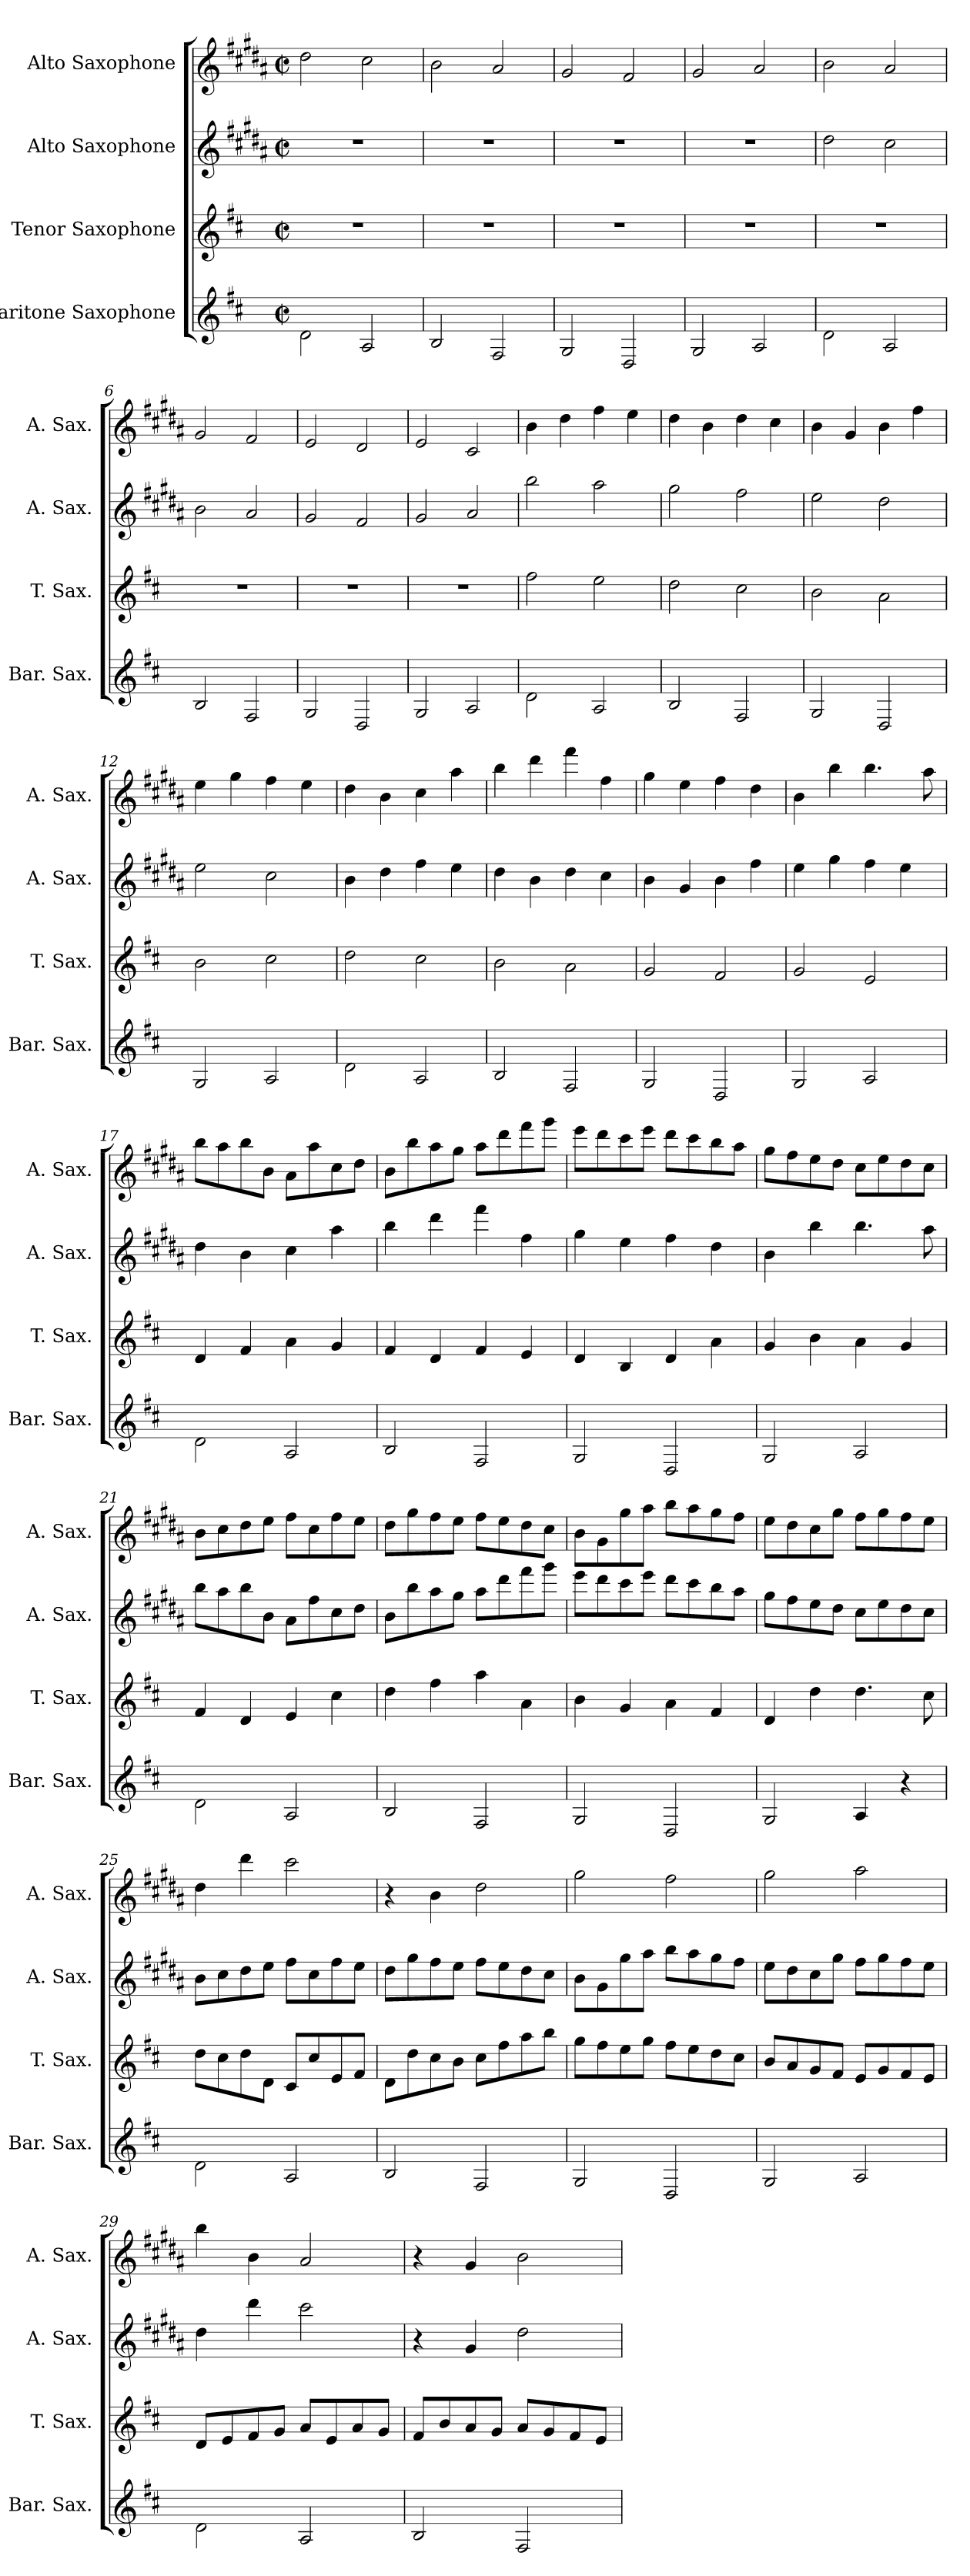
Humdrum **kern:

**kern	**kern	**kern	**kern
*part4	*part3	*part2	*part1
*staff4	*staff3	*staff2	*staff1
*I"Baritone Saxophone	*I"Tenor Saxophone	*I"Alto Saxophone	*I"Alto Saxophone
*I'Bar. Sax.	*I'T. Sax.	*I'A. Sax.	*I'A. Sax.
*clefG2	*clefG2	*clefG2	*clefG2
*ITrd12c21	*ITrd8c14	*ITrd5c9	*ITrd5c9
*k[f#c#]	*k[f#c#]	*k[f#c#]	*k[f#c#]
*D:	*D:	*D:	*D:
*M2/2	*M2/2	*M2/2	*M2/2
*met(c|)	*met(c|)	*met(c|)	*met(c|)
=1	=1	=1	=1
2D\	1r	1r	2f#\
2AA/	.	.	2e\
=2	=2	=2	=2
2BB/	1r	1r	2d\
2FF#/	.	.	2c#/
=3	=3	=3	=3
2GG/	1r	1r	2B/
2DD/	.	.	2A/
=4	=4	=4	=4
2GG/	1r	1r	2B/
2AA/	.	.	2c#/
=5	=5	=5	=5
2D\	1r	2f#\	2d\
2AA/	.	2e\	2c#/
=6	=6	=6	=6
2BB/	1r	2d\	2B/
2FF#/	.	2c#/	2A/
=7	=7	=7	=7
2GG/	1r	2B/	2G/
2DD/	.	2A/	2F#/
=8	=8	=8	=8
2GG/	1r	2B/	2G/
2AA/	.	2c#/	2E/
=9	=9	=9	=9
2D\	2f#\	2dd\	4d\
.	.	.	4f#\
2AA/	2e\	2cc#\	4a\
.	.	.	4g\
!!LO:LB:g=z
=10	=10	=10	=10
2BB/	2d\	2b\	4f#\
.	.	.	4d\
2FF#/	2c#\	2a\	4f#\
.	.	.	4e\
=11	=11	=11	=11
2GG/	2B\	2g\	4d\
.	.	.	4B/
2DD/	2A\	2f#\	4d\
.	.	.	4a\
=12	=12	=12	=12
2GG/	2B\	2g\	4g\
.	.	.	4b\
2AA/	2c#\	2e\	4a\
.	.	.	4g\
=13	=13	=13	=13
2D\	2d\	4d\	4f#\
.	.	4f#\	4d\
2AA/	2c#\	4a\	4e\
.	.	4g\	4cc#\
=14	=14	=14	=14
2BB/	2B\	4f#\	4dd\
.	.	4d\	4ff#\
2FF#/	2A\	4f#\	4aa\
.	.	4e\	4a\
=15	=15	=15	=15
2GG/	2G/	4d\	4b\
.	.	4B/	4g\
2DD/	2F#/	4d\	4a\
.	.	4a\	4f#\
=16	=16	=16	=16
2GG/	2G/	4g\	4d\
.	.	4b\	4dd\
2AA/	2E/	4a\	4.dd\
.	.	4g\	.
.	.	.	8cc#\
!!LO:PB:g=z
=17	=17	=17	=17
2D\	4D/	4f#\	8dd\L
.	.	.	8cc#\
.	4F#/	4d\	8dd\
.	.	.	8d\J
2AA/	4A\	4e\	8c#\L
.	.	.	8cc#\
.	4G/	4cc#\	8e\
.	.	.	8f#\J
=18	=18	=18	=18
2BB/	4F#/	4dd\	8d\L
.	.	.	8dd\
.	4D/	4ff#\	8cc#\
.	.	.	8b\J
2FF#/	4F#/	4aa\	8cc#\L
.	.	.	8ff#\
.	4E/	4a\	8aa\
.	.	.	8bb\J
=19	=19	=19	=19
2GG/	4D/	4b\	8gg\L
.	.	.	8ff#\
.	4BB/	4g\	8ee\
.	.	.	8gg\J
2DD/	4D/	4a\	8ff#\L
.	.	.	8ee\
.	4A\	4f#\	8dd\
.	.	.	8cc#\J
=20	=20	=20	=20
2GG/	4G/	4d\	8b\L
.	.	.	8a\
.	4B\	4dd\	8g\
.	.	.	8f#\J
2AA/	4A\	4.dd\	8e\L
.	.	.	8g\
.	4G/	.	8f#\
.	.	8cc#\	8e\J
!!LO:LB:g=z
=21	=21	=21	=21
2D\	4F#/	8dd\L	8d\L
.	.	8cc#\	8e\
.	4D/	8dd\	8f#\
.	.	8d\J	8g\J
2AA/	4E/	8c#\L	8a\L
.	.	8a\	8e\
.	4c#\	8e\	8a\
.	.	8f#\J	8g\J
=22	=22	=22	=22
2BB/	4d\	8d\L	8f#\L
.	.	8dd\	8b\
.	4f#\	8cc#\	8a\
.	.	8b\J	8g\J
2FF#/	4a\	8cc#\L	8a\L
.	.	8ff#\	8g\
.	4A\	8aa\	8f#\
.	.	8bb\J	8e\J
=23	=23	=23	=23
2GG/	4B\	8gg\L	8d\L
.	.	8ff#\	8B\
.	4G/	8ee\	8b\
.	.	8gg\J	8cc#\J
2DD/	4A\	8ff#\L	8dd\L
.	.	8ee\	8cc#\
.	4F#/	8dd\	8b\
.	.	8cc#\J	8a\J
=24	=24	=24	=24
2GG/	4D/	8b\L	8g\L
.	.	8a\	8f#\
.	4d\	8g\	8e\
.	.	8f#\J	8b\J
4AA/	4.d\	8e\L	8a\L
.	.	8g\	8b\
4r	.	8f#\	8a\
.	8c#\	8e\J	8g\J
!!LO:LB:g=z
=25	=25	=25	=25
2D\	8d\L	8d\L	4f#\
.	8c#\	8e\	.
.	8d\	8f#\	4ff#\
.	8D\J	8g\J	.
2AA/	8C#/L	8a\L	2ee\
.	8c#/	8e\	.
.	8E/	8a\	.
.	8F#/J	8g\J	.
=26	=26	=26	=26
2BB/	8D\L	8f#\L	4r
.	8d\	8b\	.
.	8c#\	8a\	4d\
.	8B\J	8g\J	.
2FF#/	8c#\L	8a\L	2f#\
.	8f#\	8g\	.
.	8a\	8f#\	.
.	8b\J	8e\J	.
=27	=27	=27	=27
2GG/	8g\L	8d\L	2b\
.	8f#\	8B\	.
.	8e\	8b\	.
.	8g\J	8cc#\J	.
2DD/	8f#\L	8dd\L	2a\
.	8e\	8cc#\	.
.	8d\	8b\	.
.	8c#\J	8a\J	.
=28	=28	=28	=28
2GG/	8B/L	8g\L	2b\
.	8A/	8f#\	.
.	8G/	8e\	.
.	8F#/J	8b\J	.
2AA/	8E/L	8a\L	2cc#\
.	8G/	8b\	.
.	8F#/	8a\	.
.	8E/J	8g\J	.
!!LO:PB:g=z
=29	=29	=29	=29
2D\	8D/L	4f#\	4dd\
.	8E/	.	.
.	8F#/	4ff#\	4d\
.	8G/J	.	.
2AA/	8A/L	2ee\	2c#/
.	8E/	.	.
.	8A/	.	.
.	8G/J	.	.
=30	=30	=30	=30
2BB/	8F#/L	4r	4r
.	8B/	.	.
.	8A/	4B/	4B/
.	8G/J	.	.
2FF#/	8A/L	2f#\	2d\
.	8G/	.	.
.	8F#/	.	.
.	8E/J	.	.
=	=	=	=
*-	*-	*-	*-
